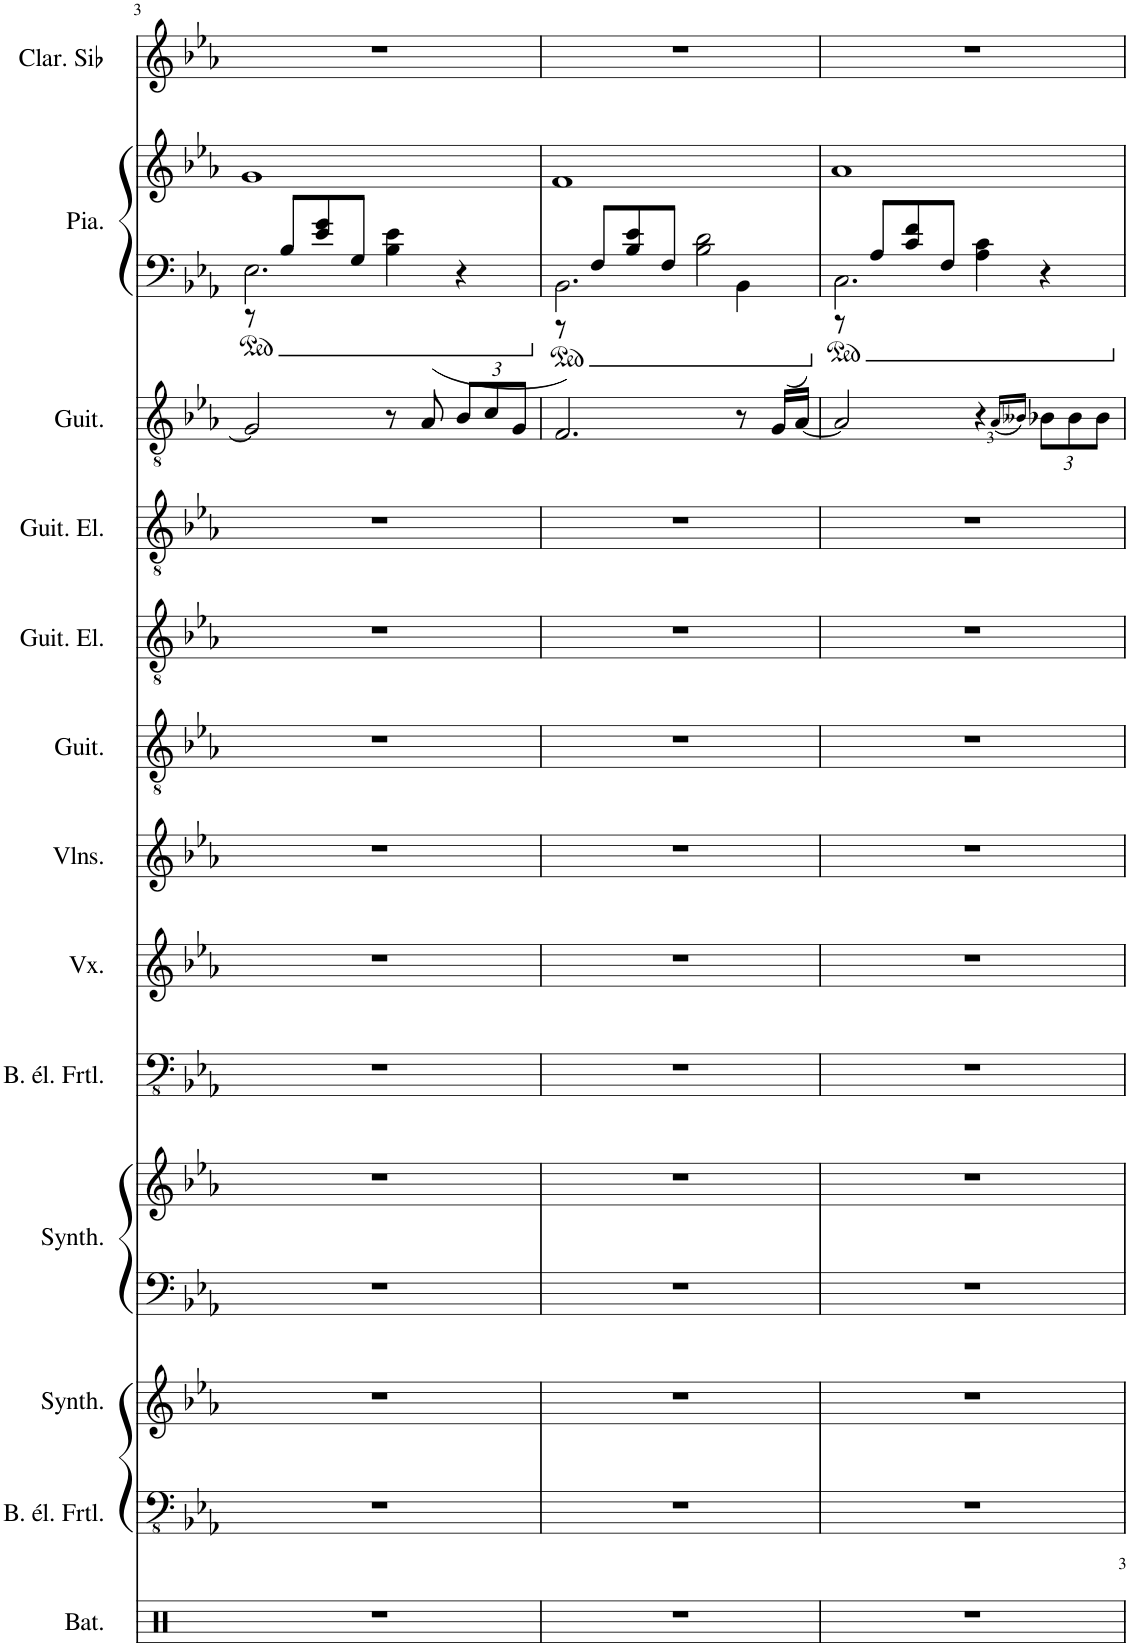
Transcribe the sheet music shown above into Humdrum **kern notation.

**kern	**kern	**kern	**kern	**kern	**kern	**kern	**kern	**kern	**kern	**kern	**kern	**kern	**kern	**kern
*part13	*part12	*part11	*part10	*part10	*part9	*part8	*part7	*part6	*part5	*part4	*part3	*part2	*part2	*part1
*staff15	*staff14	*staff13	*staff12	*staff11	*staff10	*staff9	*staff8	*staff7	*staff6	*staff5	*staff4	*staff3	*staff2	*staff1
*I"Batterie	*I"Basse électrique fretless	*I"Synthétiseur de créneaux	*I"Synthétiseur d'instruments à cordes	*	*I"Basse électrique fretless	*I"Voix	*I"Violons	*I"Guitare acoustique	*I"Guitare électrique, gtr solo	*I"Guitare électrique	*I"Guitare classique	*I"Piano	*	*I"Clarinette en Sib
*I'Bat.	*I'B. él. Frtl.	*I'Synth.	*I'Synth.	*	*I'B. él. Frtl.	*I'Vx.	*I'Vlns.	*I'Guit.	*I'Guit. El.	*I'Guit. El.	*I'Guit.	*I'Pia.	*	*I'Clar. Sib
!!LO:PB:g=z
*clefX	*clefFv4	*clefG2	*clefF4	*clefG2	*clefFv4	*clefG2	*clefG2	*clefGv2	*clefGv2	*clefGv2	*clefGv2	*clefF4	*clefG2	*clefG2
*	*	*	*	*	*	*	*	*	*	*	*	*	*	*ITrd1c2
*k[]	*k[b-e-a-]	*k[b-e-a-]	*k[b-e-a-]	*k[b-e-a-]	*k[b-e-a-]	*k[b-e-a-]	*k[b-e-a-]	*k[b-e-a-]	*k[b-e-a-]	*k[b-e-a-]	*k[b-e-a-]	*k[b-e-a-]	*k[b-e-a-]	*k[b-e-a-]
*M4/4	*M4/4	*M4/4	*M4/4	*M4/4	*M4/4	*M4/4	*M4/4	*M4/4	*M4/4	*M4/4	*M4/4	*M4/4	*M4/4	*M4/4
=3	=3	=3	=3	=3	=3	=3	=3	=3	=3	=3	=3	=3	=3	=3
*	*	*	*	*	*	*	*	*	*	*	*	*^	*	*
1r	1r	1r	1r	1r	1r	1r	1r	1r	1r	1r	2G/]	2.E-\	8r	1g	1r
.	.	.	.	.	.	.	.	.	.	.	.	.	8B-/L	.	.
.	.	.	.	.	.	.	.	.	.	.	.	.	8e-/ 8g/	.	.
.	.	.	.	.	.	.	.	.	.	.	.	.	8G/J	.	.
.	.	.	.	.	.	.	.	.	.	.	8r	.	4B-\ 4e-\	.	.
.	.	.	.	.	.	.	.	.	.	.	(8A-/	.	.	.	.
*	*	*	*	*	*	*	*	*	*	*	*Xbrackettup	*	*	*	*
.	.	.	.	.	.	.	.	.	.	.	12B-/L	4r	4ryy	.	.
.	.	.	.	.	.	.	.	.	.	.	12c/	.	.	.	.
.	.	.	.	.	.	.	.	.	.	.	12G/J	.	.	.	.
=4	=4	=4	=4	=4	=4	=4	=4	=4	=4	=4	=4	=4	=4	=4	=4
1r	1r	1r	1r	1r	1r	1r	1r	1r	1r	1r	2.F/)	2.BB-\	8r	1f	1r
.	.	.	.	.	.	.	.	.	.	.	.	.	8F/L	.	.
.	.	.	.	.	.	.	.	.	.	.	.	.	8B-/ 8e-/	.	.
.	.	.	.	.	.	.	.	.	.	.	.	.	8F/J	.	.
.	.	.	.	.	.	.	.	.	.	.	.	.	2B-\ 2d\	.	.
.	.	.	.	.	.	.	.	.	.	.	8r	4BB-\	.	.	.
.	.	.	.	.	.	.	.	.	.	.	(16G/LL	.	.	.	.
.	.	.	.	.	.	.	.	.	.	.	[16A-/JJ)	.	.	.	.
=5	=5	=5	=5	=5	=5	=5	=5	=5	=5	=5	=5	=5	=5	=5	=5
1r	1r	1r	1r	1r	1r	1r	1r	1r	1r	1r	2A-/]	2.C\	8r	1a-	1r
.	.	.	.	.	.	.	.	.	.	.	.	.	8A-/L	.	.
.	.	.	.	.	.	.	.	.	.	.	.	.	8c/ 8f/	.	.
.	.	.	.	.	.	.	.	.	.	.	.	.	8F/J	.	.
.	.	.	.	.	.	.	.	.	.	.	4r	.	4A-\ 4c\	.	.
.	.	.	.	.	.	.	.	.	.	.	(16qA-/LL	.	.	.	.
.	.	.	.	.	.	.	.	.	.	.	16qB--X/JJ)	.	.	.	.
.	.	.	.	.	.	.	.	.	.	.	12B-X\L	4r	4ryy	.	.
.	.	.	.	.	.	.	.	.	.	.	12B-\	.	.	.	.
.	.	.	.	.	.	.	.	.	.	.	12B-\J	.	.	.	.
*	*	*	*	*	*	*	*	*	*	*	*	*v	*v	*	*
=	=	=	=	=	=	=	=	=	=	=	=	=	=	=
*-	*-	*-	*-	*-	*-	*-	*-	*-	*-	*-	*-	*-	*-	*-
